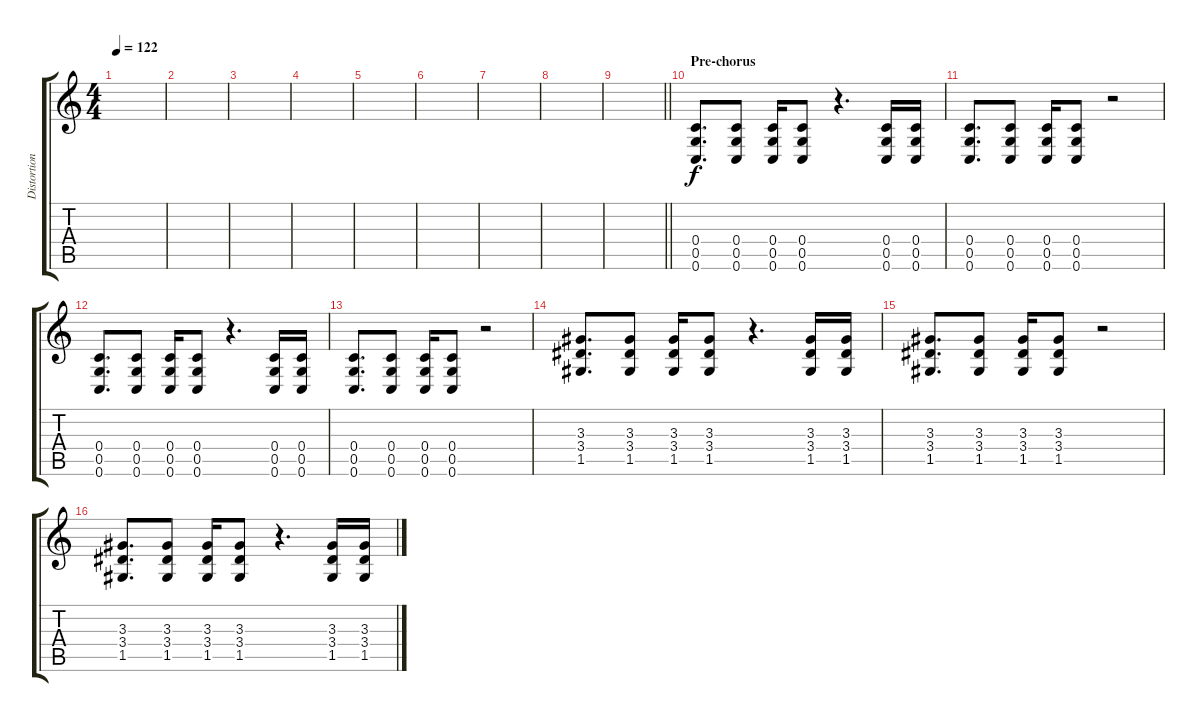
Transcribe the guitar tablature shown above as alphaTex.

\track ("Distortion guitar 02" "Distortion") {instrument overdrivenguitar}
\staff {score tabs}
\tuning (D4 A3 F3 C3 G2 C2) {hide}
\ts (4 4)
\tempo 122
\clef g2
\ks c
|
|
|
|
|
|
|
|
\barLineRight lightlight
|
\section ("" "Pre-chorus")
(0.4 0.5 0.6).8{d volume 11 balance 8} (0.4 0.5 0.6).8 (0.4 0.5 0.6).16 (0.4 0.5 0.6).8 r.4{d} (0.4 0.5 0.6).16 (0.4 0.5 0.6).16 |
(0.4 0.5 0.6).8{d} (0.4 0.5 0.6).8 (0.4 0.5 0.6).16 (0.4 0.5 0.6).8 r.2 |
(0.4 0.5 0.6).8{d} (0.4 0.5 0.6).8 (0.4 0.5 0.6).16 (0.4 0.5 0.6).8 r.4{d} (0.4 0.5 0.6).16 (0.4 0.5 0.6).16 |
(0.4 0.5 0.6).8{d} (0.4 0.5 0.6).8 (0.4 0.5 0.6).16 (0.4 0.5 0.6).8 r.2 |
(3.3 3.4 1.5).8{d} (3.3 3.4 1.5).8 (3.3 3.4 1.5).16 (3.3 3.4 1.5).8 r.4{d} (3.3 3.4 1.5).16 (3.3 3.4 1.5).16 |
(3.3 3.4 1.5).8{d} (3.3 3.4 1.5).8 (3.3 3.4 1.5).16 (3.3 3.4 1.5).8 r.2 |
(3.3 3.4 1.5).8{d} (3.3 3.4 1.5).8 (3.3 3.4 1.5).16 (3.3 3.4 1.5).8 r.4{d} (3.3 3.4 1.5).16 (3.3 3.4 1.5).16
